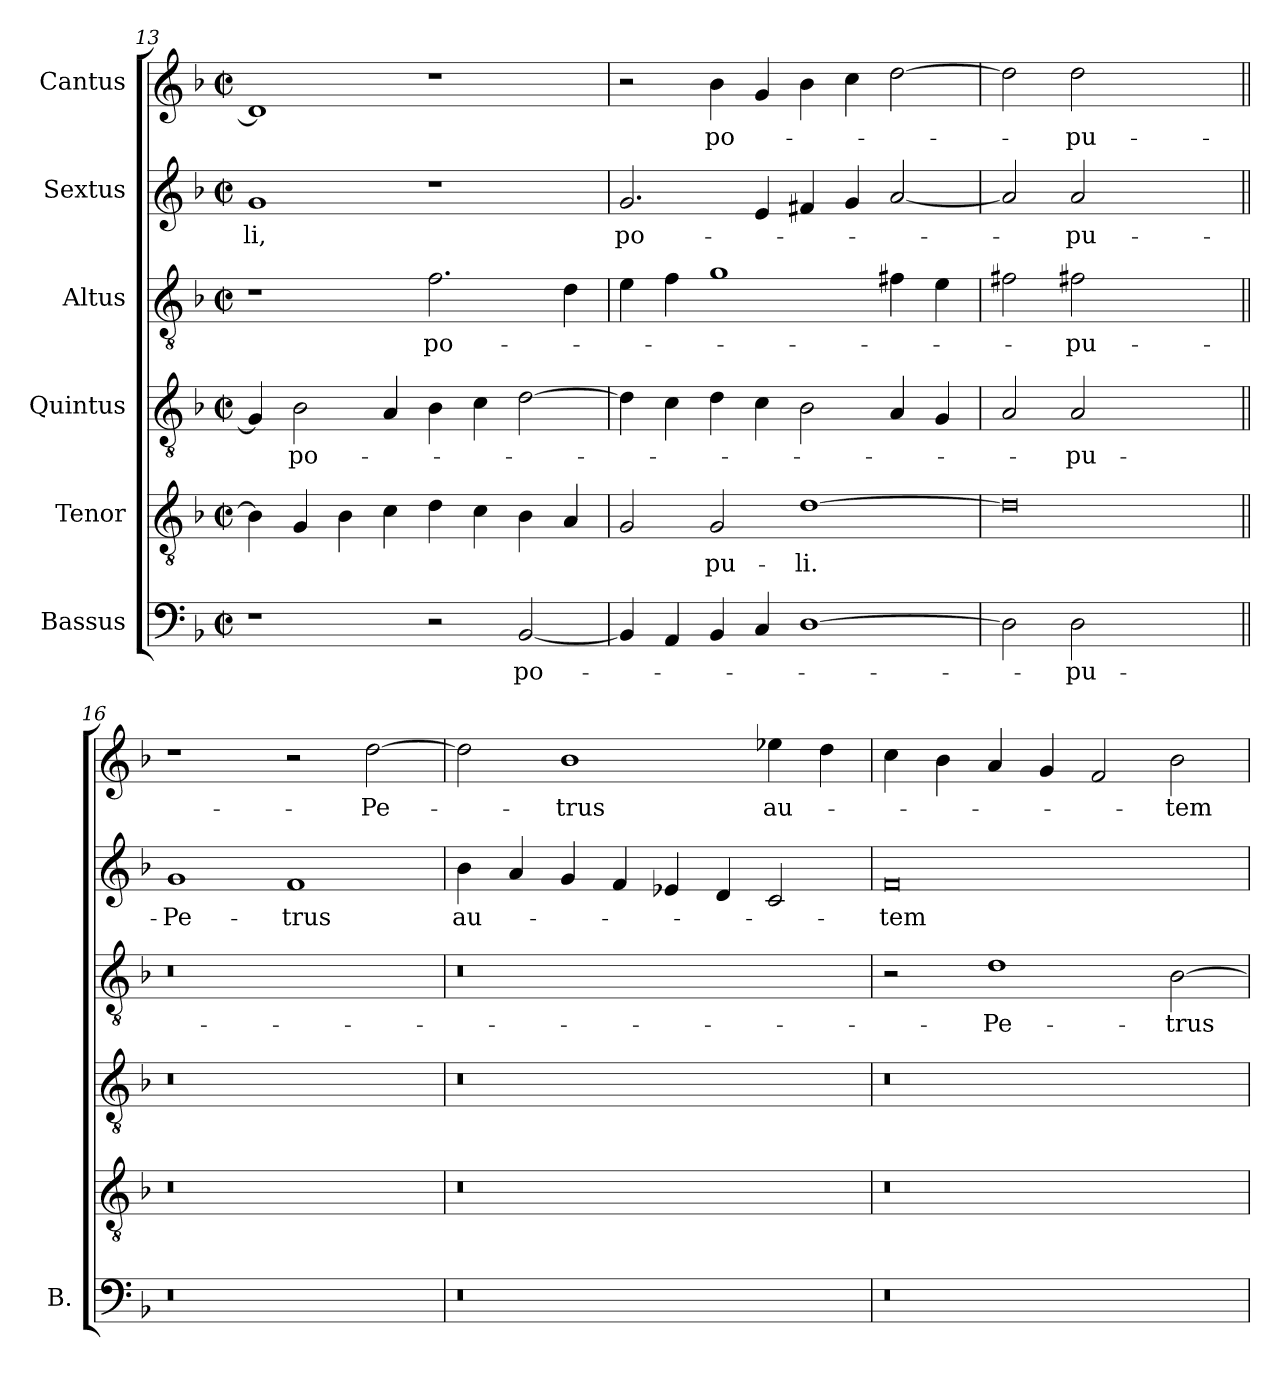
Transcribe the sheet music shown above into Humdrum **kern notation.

**kern	**text	**kern	**text	**kern	**text	**kern	**text	**kern	**text	**kern	**text
*part6	*part6	*part5	*part5	*part4	*part4	*part3	*part3	*part2	*part2	*part1	*part1
*staff6	*staff6	*staff5	*staff5	*staff4	*staff4	*staff3	*staff3	*staff2	*staff2	*staff1	*staff1
*I"Bassus	*	*I"Tenor	*	*I"Quintus	*	*I"Altus	*	*I"Sextus	*	*I"Cantus	*
*I'B.	*	*	*	*	*	*	*	*	*	*	*
*clefF4	*	*clefGv2	*	*clefGv2	*	*clefGv2	*	*clefG2	*	*clefG2	*
*k[b-]	*	*k[b-]	*	*k[b-]	*	*k[b-]	*	*k[b-]	*	*k[b-]	*
*F:	*	*F:	*	*F:	*	*F:	*	*F:	*	*F:	*
*M2/2	*	*M2/2	*	*M2/2	*	*M2/2	*	*M2/2	*	*M2/2	*
*met(c|)	*	*met(c|)	*	*met(c|)	*	*met(c|)	*	*met(c|)	*	*met(c|)	*
=13	=13	=13	=13	=13	=13	=13	=13	=13	=13	=13	=13
1r	.	4B-\]	.	4G/]	.	1r	.	1g/	-li,	1d/]	.
.	.	4G/	.	2B-\	po-	.	.	.	.	.	.
.	.	4B-\	.	.	.	.	.	.	.	.	.
.	.	4c\	.	4A/	.	.	.	.	.	.	.
2r	.	4d\	.	4B-\	.	2.f\	po-	1r	.	1r	.
.	.	4c\	.	4c\	.	.	.	.	.	.	.
[2BB-/	po-	4B-\	.	[2d\	.	.	.	.	.	.	.
.	.	4A/	.	.	.	4d\	.	.	.	.	.
=14	=14	=14	=14	=14	=14	=14	=14	=14	=14	=14	=14
4BB-/]	.	2G/	.	4d\]	.	4e\	.	2.g/	po-	2r	.
4AA/	.	.	.	4c\	.	4f\	.	.	.	.	.
4BB-/	.	2G/	-pu-	4d\	.	1g\	.	.	.	4b-\	po-
4C/	.	.	.	4c\	.	.	.	4e/	.	4g/	.
[1D\	.	[1d\	-li.	2B-\	.	.	.	4f#X/	.	4b-\	.
.	.	.	.	.	.	.	.	4g/	.	4cc\	.
.	.	.	.	4A/	.	4f#X\	.	[2a/	.	[2dd\	.
.	.	.	.	4G/	.	4e\	.	.	.	.	.
=15	=15	=15	=15	=15	=15	=15	=15	=15	=15	=15	=15
2D\]	.	0d\]	.	2A/	.	2f#X\	.	2a/]	.	2dd\]	.
2D\	-pu-	.	.	2A/	-pu-	2f#X\	-pu-	2a/	-pu-	2dd\	-pu-
1GG/yy	-li.	.	.	1G/yy	-li.	1g\yy	-li.	1bn\yy	-li.	1dd\yy	-li.
=16||	=16||	=16||	=16||	=16||	=16||	=16||	=16||	=16||	=16||	=16||	=16||
!LO:N:vis=0	!	!LO:N:vis=0	!	!LO:N:vis=0	!	!LO:N:vis=0	!	!	!	!	!
1r	.	1r	.	1r	.	1r	.	1g/	Pe-	1r	.
1ryy	.	1ryy	.	1ryy	.	1ryy	.	1f/	-trus	2r	.
.	.	.	.	.	.	.	.	.	.	[2dd\	Pe-
=17	=17	=17	=17	=17	=17	=17	=17	=17	=17	=17	=17
!LO:N:vis=0	!	!LO:N:vis=0	!	!LO:N:vis=0	!	!LO:N:vis=0	!	!	!	!	!
1r	.	1r	.	1r	.	1r	.	4b-\	au-	2dd\]	.
.	.	.	.	.	.	.	.	4a/	.	.	.
.	.	.	.	.	.	.	.	4g/	.	1b-\	-trus
.	.	.	.	.	.	.	.	4f/	.	.	.
1ryy	.	1ryy	.	1ryy	.	1ryy	.	4e-X/	.	.	.
.	.	.	.	.	.	.	.	4d/	.	.	.
.	.	.	.	.	.	.	.	2c/	.	4ee-X\	au-
.	.	.	.	.	.	.	.	.	.	4dd\	.
=18	=18	=18	=18	=18	=18	=18	=18	=18	=18	=18	=18
!LO:N:vis=0	!	!LO:N:vis=0	!	!LO:N:vis=0	!	!	!	!	!	!	!
1r	.	1r	.	1r	.	2r	.	0f/	-tem	4cc\	.
.	.	.	.	.	.	.	.	.	.	4b-\	.
.	.	.	.	.	.	1d\	Pe-	.	.	4a/	.
.	.	.	.	.	.	.	.	.	.	4g/	.
1ryy	.	1ryy	.	1ryy	.	.	.	.	.	2f/	.
.	.	.	.	.	.	[2B-\	-trus	.	.	2b-\	-tem
=	=	=	=	=	=	=	=	=	=	=	=
*-	*-	*-	*-	*-	*-	*-	*-	*-	*-	*-	*-
